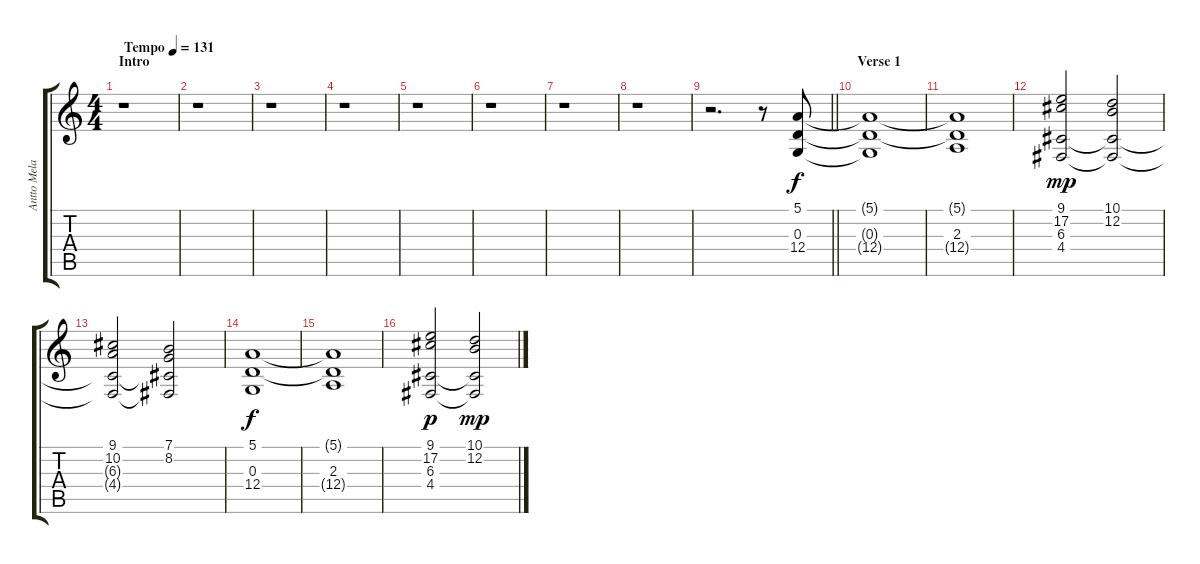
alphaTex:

\track ("Antto Melasniemi (Keyboard)" "Antto Mela") {instrument flute}
\staff {score tabs}
\tuning (E4 B3 G3 D3 A2 E2) {hide}
\ts (4 4)
\section ("" "Intro")
\tempo (131 "Tempo")
\clef g2
\ks c
r.1{dy f instrument flute} |
r.1 |
r.1 |
r.1 |
r.1 |
r.1 |
r.1 |
r.1 |
\barLineRight lightlight
r.2{d} r.8 (5.1 0.3 12.4).8 |
\section ("" "Verse 1")
(5.1{t} 0.3{t} 12.4{t}).1 |
(5.1{t} 2.3 12.4{t}).1 |
(9.1 17.2 6.3 4.4).2{dy mp} (10.1 12.2 6.3{t} 4.4{t}).2 |
(9.1 10.2 6.3{t} 4.4{t}).2 (7.1 8.2 6.3{t} 4.4{t}).2 |
(5.1 0.3 12.4).1{dy f} |
(5.1{t} 2.3 12.4{t}).1 |
(9.1 17.2 6.3 4.4).2{dy p} (10.1 12.2 6.3{t} 4.4{t}).2{dy mp}
